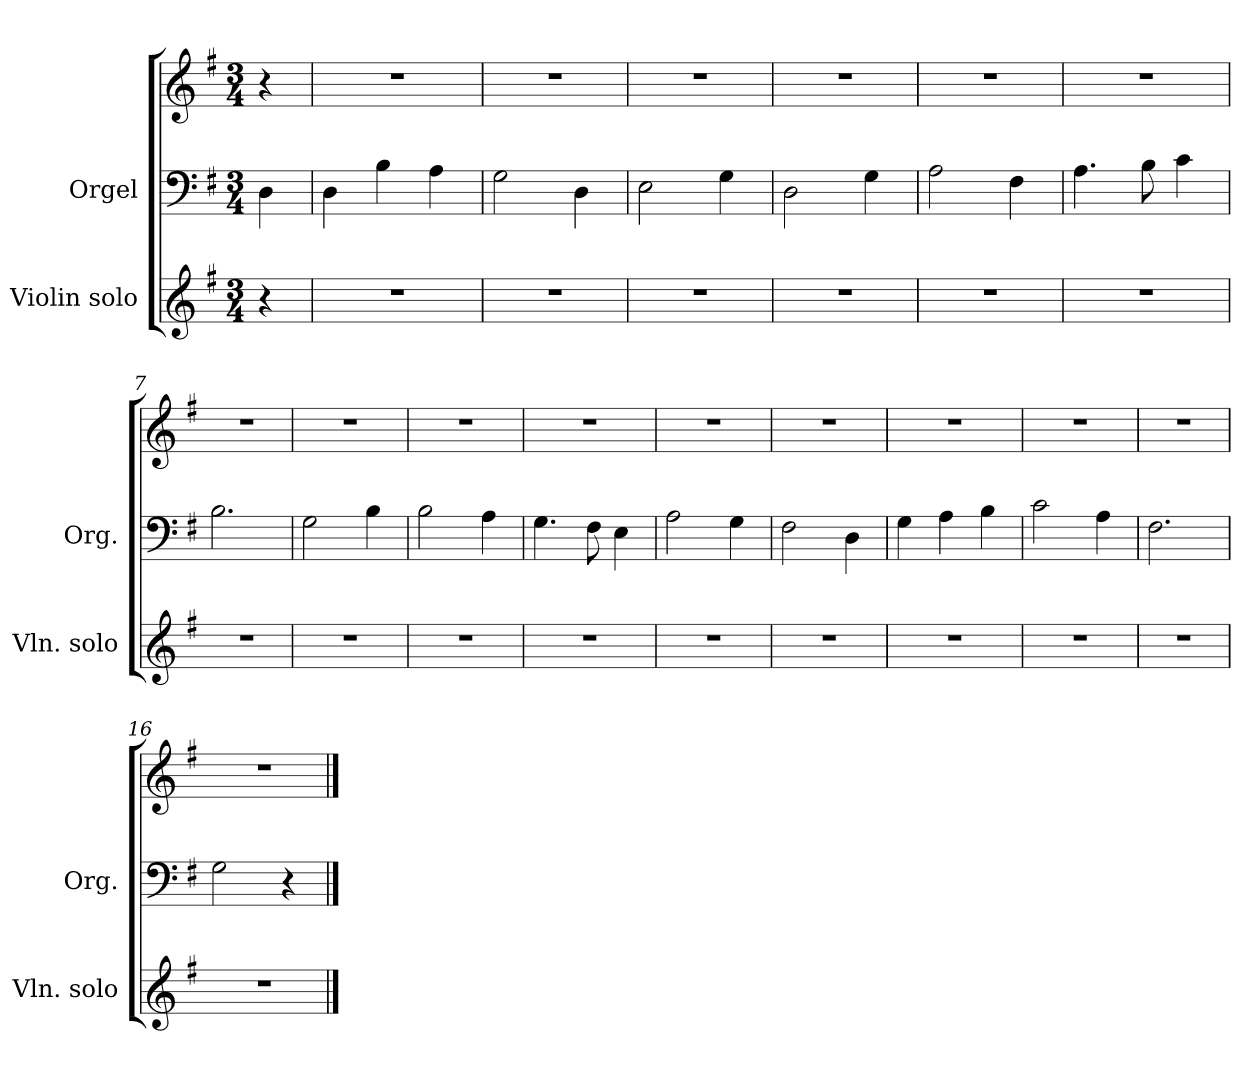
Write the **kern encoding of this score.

**kern	**kern	**kern
*part2	*part1	*part1
*staff3	*staff2	*staff1
*I"Violin solo	*I"Orgel	*
*I'Vln. solo	*I'Org.	*
*clefG2	*clefF4	*clefG2
*k[f#]	*k[f#]	*k[f#]
*M3/4	*M3/4	*M3/4
=	=	=
4r	4D\	4r
=1	=1	=1
2.r	4D\	2.r
.	4B\	.
.	4A\	.
=2	=2	=2
2.r	2G\	2.r
.	4D\	.
=3	=3	=3
2.r	2E\	2.r
.	4G\	.
=4	=4	=4
2.r	2D\	2.r
.	4G\	.
=5	=5	=5
2.r	2A\	2.r
.	4F#\	.
=6	=6	=6
2.r	4.A\	2.r
.	8B\	.
.	4c\	.
=7	=7	=7
2.r	2.B\	2.r
=8	=8	=8
2.r	2G\	2.r
.	4B\	.
=9	=9	=9
2.r	2B\	2.r
.	4A\	.
=10	=10	=10
2.r	4.G\	2.r
.	8F#\	.
.	4E\	.
!!LO:LB:g=z
=11	=11	=11
2.r	2A\	2.r
.	4G\	.
=12	=12	=12
2.r	2F#\	2.r
.	4D\	.
=13	=13	=13
2.r	4G\	2.r
.	4A\	.
.	4B\	.
=14	=14	=14
2.r	2c\	2.r
.	4A\	.
=15	=15	=15
2.r	2.F#\	2.r
=16	=16	=16
2.r	2G\	2.r
.	4r	.
==	==	==
*-	*-	*-
